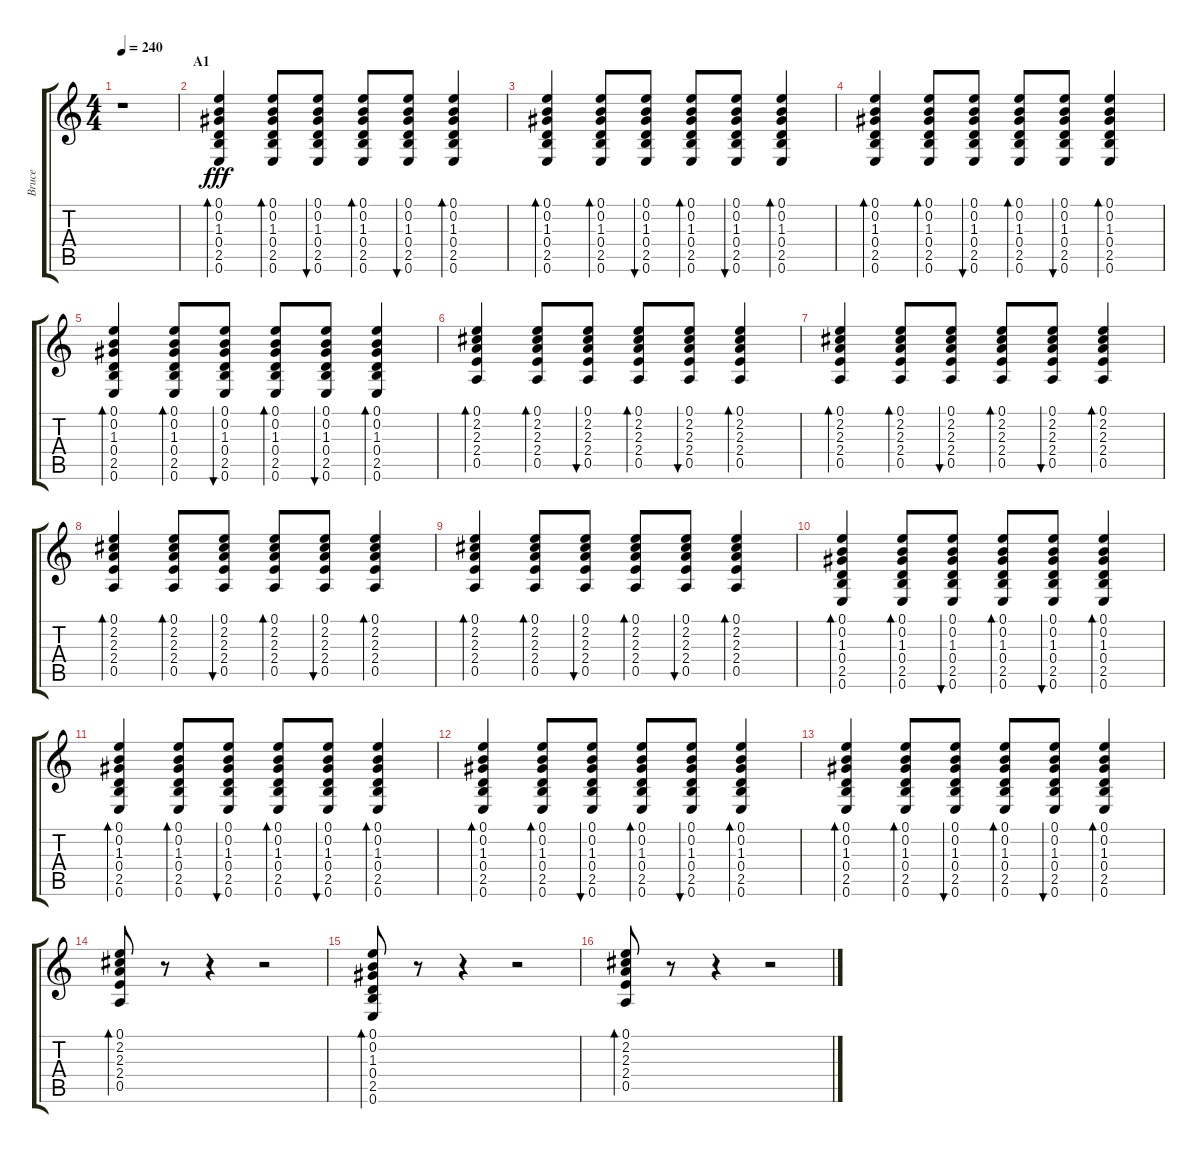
\track ("Bruce" "Bruce") {instrument acousticguitarnylon}
\staff {score tabs}
\tuning (E4 B3 G3 D3 A2 E2) {hide}
\ts (4 4)
\tempo 240
\clef g2
\ks c
r.1{dy ff} |
\section ("" "A1")
(0.1 0.2 1.3 0.4 2.5 0.6).4{bd 60 dy fff} (0.1 0.2 1.3 0.4 2.5 0.6).8{bd 60} (0.1 0.2 1.3 0.4 2.5 0.6).8{bu 60} (0.1 0.2 1.3 0.4 2.5 0.6).8{bd 60} (0.1 0.2 1.3 0.4 2.5 0.6).8{bu 60} (0.1 0.2 1.3 0.4 2.5 0.6).4{bd 60} |
(0.1 0.2 1.3 0.4 2.5 0.6).4{bd 60} (0.1 0.2 1.3 0.4 2.5 0.6).8{bd 60} (0.1 0.2 1.3 0.4 2.5 0.6).8{bu 60} (0.1 0.2 1.3 0.4 2.5 0.6).8{bd 60} (0.1 0.2 1.3 0.4 2.5 0.6).8{bu 60} (0.1 0.2 1.3 0.4 2.5 0.6).4{bd 60} |
(0.1 0.2 1.3 0.4 2.5 0.6).4{bd 60} (0.1 0.2 1.3 0.4 2.5 0.6).8{bd 60} (0.1 0.2 1.3 0.4 2.5 0.6).8{bu 60} (0.1 0.2 1.3 0.4 2.5 0.6).8{bd 60} (0.1 0.2 1.3 0.4 2.5 0.6).8{bu 60} (0.1 0.2 1.3 0.4 2.5 0.6).4{bd 60} |
(0.1 0.2 1.3 0.4 2.5 0.6).4{bd 60} (0.1 0.2 1.3 0.4 2.5 0.6).8{bd 60} (0.1 0.2 1.3 0.4 2.5 0.6).8{bu 60} (0.1 0.2 1.3 0.4 2.5 0.6).8{bd 60} (0.1 0.2 1.3 0.4 2.5 0.6).8{bu 60} (0.1 0.2 1.3 0.4 2.5 0.6).4{bd 60} |
(0.1 2.2 2.3 2.4 0.5).4{bd 60} (0.1 2.2 2.3 2.4 0.5).8{bd 60} (0.1 2.2 2.3 2.4 0.5).8{bu 60} (0.1 2.2 2.3 2.4 0.5).8{bd 60} (0.1 2.2 2.3 2.4 0.5).8{bu 60} (0.1 2.2 2.3 2.4 0.5).4{bd 60} |
(0.1 2.2 2.3 2.4 0.5).4{bd 60} (0.1 2.2 2.3 2.4 0.5).8{bd 60} (0.1 2.2 2.3 2.4 0.5).8{bu 60} (0.1 2.2 2.3 2.4 0.5).8{bd 60} (0.1 2.2 2.3 2.4 0.5).8{bu 60} (0.1 2.2 2.3 2.4 0.5).4{bd 60} |
(0.1 2.2 2.3 2.4 0.5).4{bd 60} (0.1 2.2 2.3 2.4 0.5).8{bd 60} (0.1 2.2 2.3 2.4 0.5).8{bu 60} (0.1 2.2 2.3 2.4 0.5).8{bd 60} (0.1 2.2 2.3 2.4 0.5).8{bu 60} (0.1 2.2 2.3 2.4 0.5).4{bd 60} |
(0.1 2.2 2.3 2.4 0.5).4{bd 60} (0.1 2.2 2.3 2.4 0.5).8{bd 60} (0.1 2.2 2.3 2.4 0.5).8{bu 60} (0.1 2.2 2.3 2.4 0.5).8{bd 60} (0.1 2.2 2.3 2.4 0.5).8{bu 60} (0.1 2.2 2.3 2.4 0.5).4{bd 60} |
(0.1 0.2 1.3 0.4 2.5 0.6).4{bd 60} (0.1 0.2 1.3 0.4 2.5 0.6).8{bd 60} (0.1 0.2 1.3 0.4 2.5 0.6).8{bu 60} (0.1 0.2 1.3 0.4 2.5 0.6).8{bd 60} (0.1 0.2 1.3 0.4 2.5 0.6).8{bu 60} (0.1 0.2 1.3 0.4 2.5 0.6).4{bd 60} |
(0.1 0.2 1.3 0.4 2.5 0.6).4{bd 60} (0.1 0.2 1.3 0.4 2.5 0.6).8{bd 60} (0.1 0.2 1.3 0.4 2.5 0.6).8{bu 60} (0.1 0.2 1.3 0.4 2.5 0.6).8{bd 60} (0.1 0.2 1.3 0.4 2.5 0.6).8{bu 60} (0.1 0.2 1.3 0.4 2.5 0.6).4{bd 60} |
(0.1 0.2 1.3 0.4 2.5 0.6).4{bd 60} (0.1 0.2 1.3 0.4 2.5 0.6).8{bd 60} (0.1 0.2 1.3 0.4 2.5 0.6).8{bu 60} (0.1 0.2 1.3 0.4 2.5 0.6).8{bd 60} (0.1 0.2 1.3 0.4 2.5 0.6).8{bu 60} (0.1 0.2 1.3 0.4 2.5 0.6).4{bd 60} |
(0.1 0.2 1.3 0.4 2.5 0.6).4{bd 60} (0.1 0.2 1.3 0.4 2.5 0.6).8{bd 60} (0.1 0.2 1.3 0.4 2.5 0.6).8{bu 60} (0.1 0.2 1.3 0.4 2.5 0.6).8{bd 60} (0.1 0.2 1.3 0.4 2.5 0.6).8{bu 60} (0.1 0.2 1.3 0.4 2.5 0.6).4{bd 60} |
(0.1 2.2 2.3 2.4 0.5).8{bd 60 volume 10} r.8 r.4 r.2 |
(0.1 0.2 1.3 0.4 2.5 0.6).8{bd 60} r.8 r.4 r.2 |
(0.1 2.2 2.3 2.4 0.5).8{bd 60} r.8 r.4 r.2
